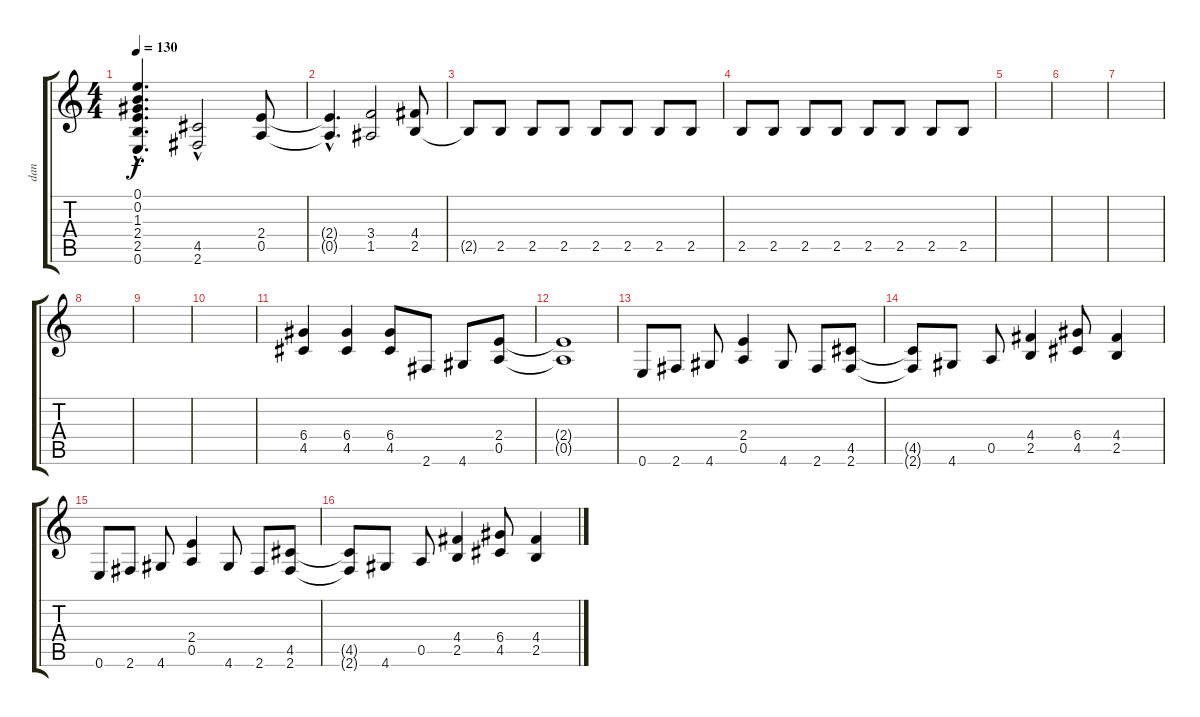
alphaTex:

\track ("dan" "dan") {instrument overdrivenguitar}
\staff {score tabs}
\tuning (E4 B3 G3 D3 A2 E2) {hide}
\ts (4 4)
\tempo 130
\clef g2
\ks c
(0.1 0.2{hac} 1.3{hac} 2.4 2.5{hac} 0.6{hac}).4{d dy f} (4.5 2.6{hac}).2 (2.4 0.5).8 |
(2.4{hac t} 0.5{hac t}).4{d} (3.4 1.5).2 (4.4 2.5).8 |
2.5{t}.8 2.5.8 2.5.8 2.5.8 2.5.8 2.5.8 2.5.8 2.5.8 |
2.5.8 2.5.8 2.5.8 2.5.8 2.5.8 2.5.8 2.5.8 2.5.8 |
|
|
|
|
|
|
(6.4 4.5).4 (6.4 4.5).4 (6.4 4.5).8 2.6.8 4.6.8 (2.4 0.5).8 |
(2.4{t} 0.5{t}).1 |
0.6.8 2.6.8 4.6.8 (2.4 0.5).4 4.6.8 2.6.8 (4.5 2.6).8 |
(4.5{t} 2.6{t}).8 4.6.8 0.5.8 (4.4 2.5).4 (6.4 4.5).8 (4.4 2.5).4 |
0.6.8 2.6.8 4.6.8 (2.4 0.5).4 4.6.8 2.6.8 (4.5 2.6).8 |
(4.5{t} 2.6{t}).8 4.6.8 0.5.8 (4.4 2.5).4 (6.4 4.5).8 (4.4 2.5).4
